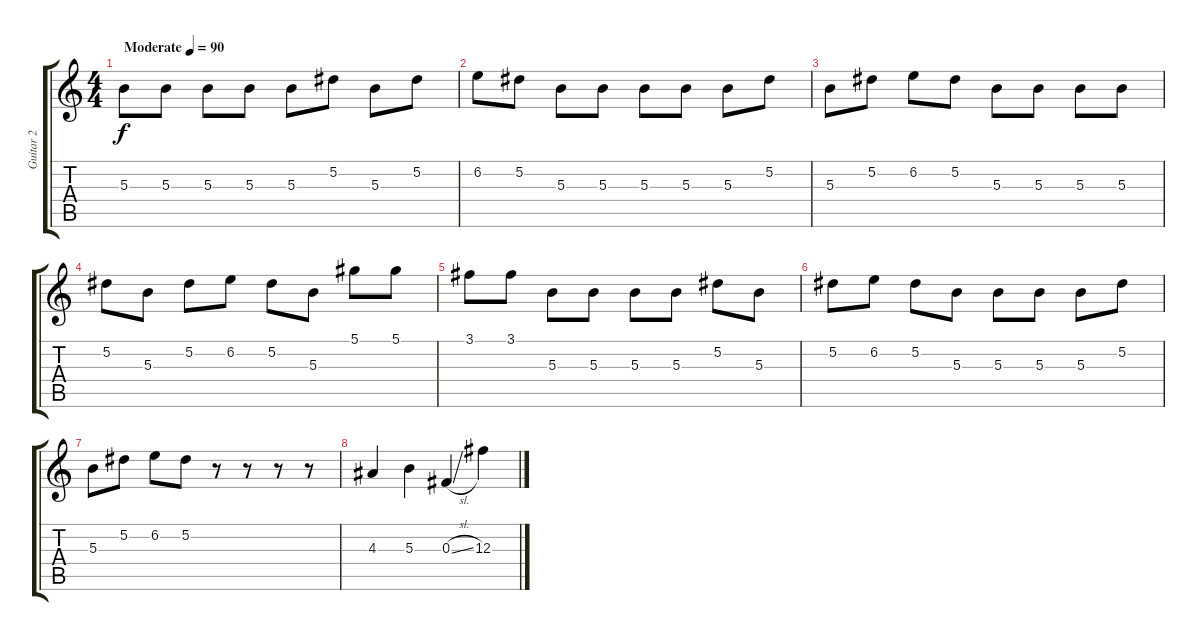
\track ("Guitar 2" "Guitar 2") {instrument distortionguitar}
\staff {score tabs}
\tuning (Eb4 Bb3 Gb3 Db3 Ab2 Eb2) {hide}
\ts (4 4)
\tempo (90 "Moderate")
\clef g2
\ks c
5.3.8{dy f instrument distortionguitar} 5.3.8 5.3.8 5.3.8 5.3.8 5.2.8 5.3.8 5.2.8 |
6.2.8 5.2.8 5.3.8 5.3.8 5.3.8 5.3.8 5.3.8 5.2.8 |
5.3.8 5.2.8 6.2.8 5.2.8 5.3.8 5.3.8 5.3.8 5.3.8 |
5.2.8 5.3.8 5.2.8 6.2.8 5.2.8 5.3.8 5.1.8 5.1.8 |
3.1.8 3.1.8 5.3.8 5.3.8 5.3.8 5.3.8 5.2.8 5.3.8 |
5.2.8 6.2.8 5.2.8 5.3.8 5.3.8 5.3.8 5.3.8 5.2.8 |
5.3.8 5.2.8 6.2.8 5.2.8 r.8 r.8 r.8 r.8 |
4.3.4 5.3.4 0.3{sl}.4 12.3.4
